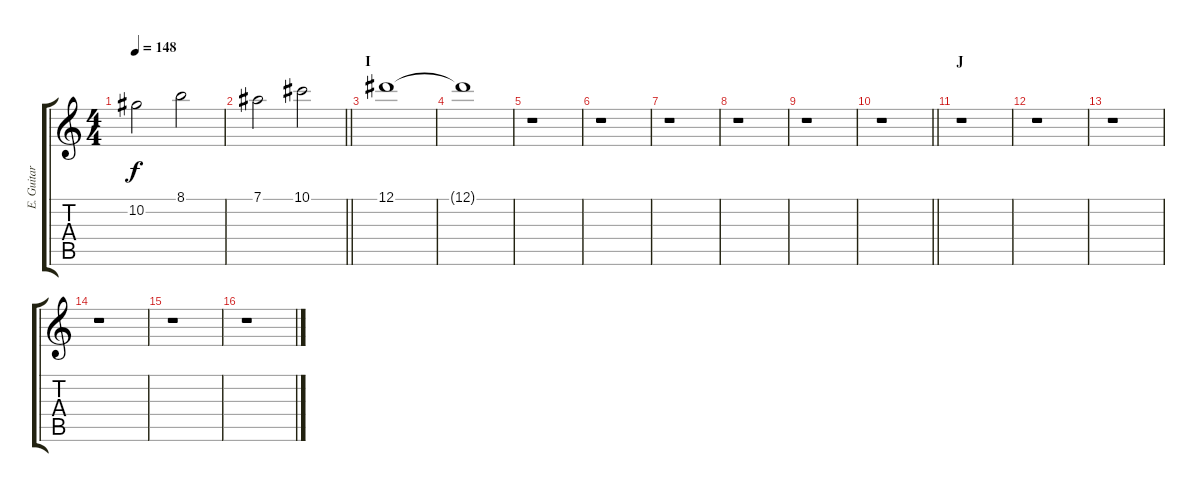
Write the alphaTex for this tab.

\track ("E. Guitar V" "E. Guitar ") {instrument overdrivenguitar}
\staff {score tabs}
\tuning (Eb4 Bb3 Gb3 Db3 Ab2 Eb2) {hide}
\ts (4 4)
\tempo 148
\clef g2
\ks c
10.2.2{dy f} 8.1.2 |
\barLineRight lightlight
7.1.2 10.1.2 |
\section ("" "I")
12.1.1 |
12.1{t}.1 |
r.1 |
r.1 |
r.1 |
r.1 |
r.1 |
\barLineRight lightlight
r.1 |
\section ("" "J")
r.1 |
r.1 |
r.1 |
r.1 |
r.1 |
r.1
